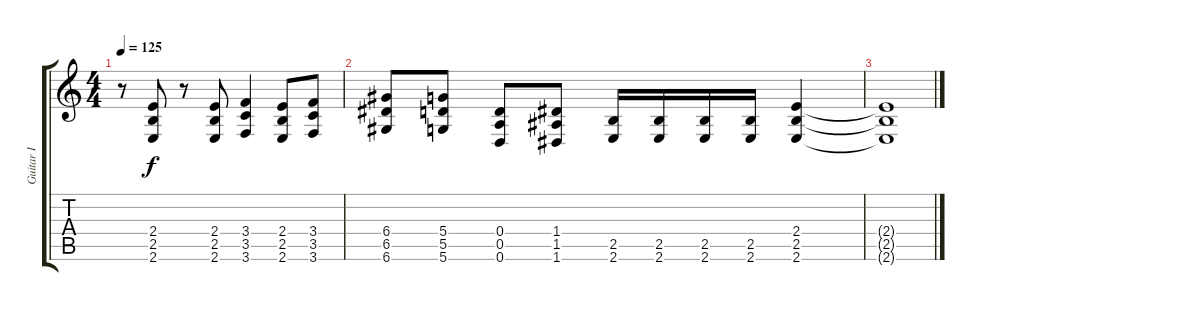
\track ("Guitar I" "Guitar I") {instrument distortionguitar}
\staff {score tabs}
\tuning (D4 A3 F3 D3 A2 D2) {hide}
\ts (4 4)
\tempo 125
\clef g2
\ks c
r.8{dy f} (2.4 2.5 2.6).8 r.8 (2.4 2.5 2.6).8 (3.4 3.5 3.6).4 (2.4 2.5 2.6).8 (3.4 3.5 3.6).8 |
(6.4 6.5 6.6).8 (5.4 5.5 5.6).8 (0.4 0.5 0.6).8 (1.4 1.5 1.6).8 (2.5 2.6).16 (2.5 2.6).16 (2.5 2.6).16 (2.5 2.6).16 (2.4 2.5 2.6).4 |
(2.4{t} 2.5{t} 2.6{t}).1
